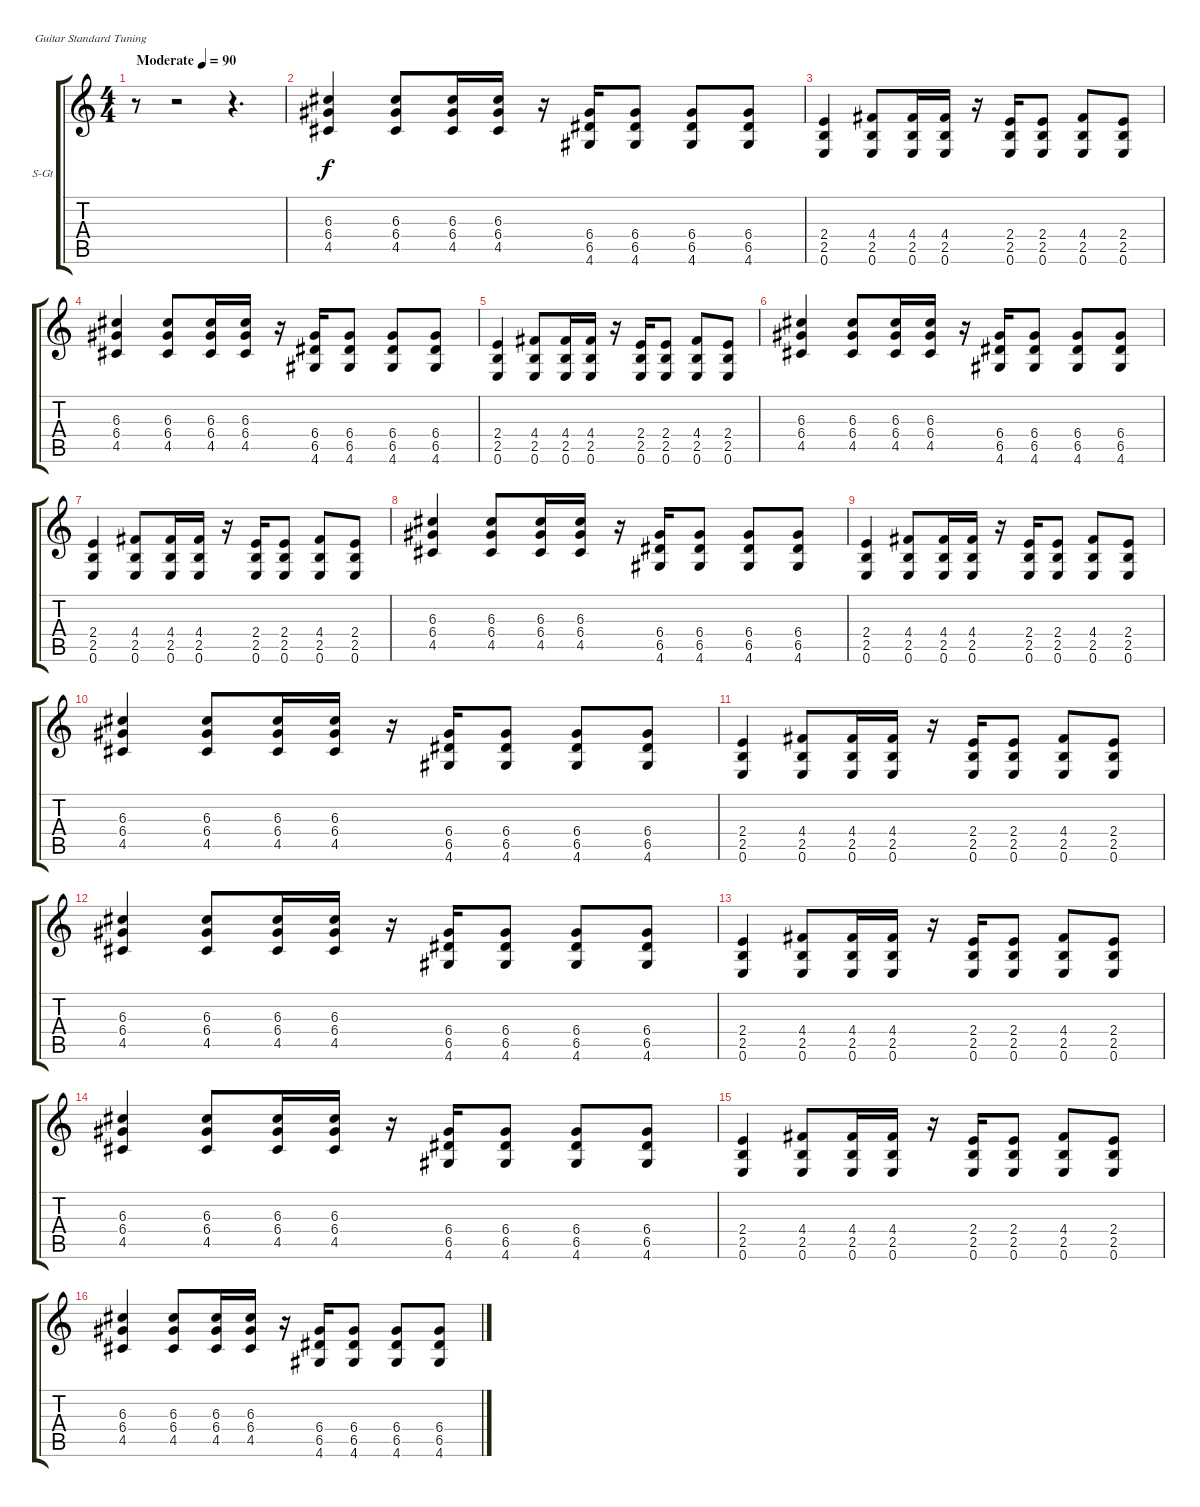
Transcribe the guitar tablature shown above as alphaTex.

\bracketExtendMode groupsimilarinstruments
\firstSystemTrackNameOrientation horizontal
\otherSystemsTrackNameOrientation horizontal
\track ("Гитара" "S-Gt") {instrument acousticguitarsteel}
\staff {score tabs}
\tuning (E4 B3 G3 D3 A2 E2)
\ts (4 4)
\beaming (8 2 2 2 2)
\tempo (90 "Moderate")
\clef g2
\ks c
r.8{dy f instrument acousticguitarsteel} r.2 r.4{d} |
(6.3 6.4 4.5).4 (6.3 6.4 4.5).8 (6.3 6.4 4.5).16 (6.3 6.4 4.5).16 r.16 (6.4 6.5 4.6).16 (6.4 6.5 4.6).8 (6.4 6.5 4.6).8 (6.4 6.5 4.6).8 |
(2.4 2.5 0.6).4 (4.4 2.5 0.6).8 (4.4 2.5 0.6).16 (4.4 2.5 0.6).16 r.16 (2.4 2.5 0.6).16 (2.4 2.5 0.6).8 (4.4 2.5 0.6).8 (2.4 2.5 0.6).8 |
(6.3 6.4 4.5).4 (6.3 6.4 4.5).8 (6.3 6.4 4.5).16 (6.3 6.4 4.5).16 r.16 (6.4 6.5 4.6).16 (6.4 6.5 4.6).8 (6.4 6.5 4.6).8 (6.4 6.5 4.6).8 |
(2.4 2.5 0.6).4 (4.4 2.5 0.6).8 (4.4 2.5 0.6).16 (4.4 2.5 0.6).16 r.16 (2.4 2.5 0.6).16 (2.4 2.5 0.6).8 (4.4 2.5 0.6).8 (2.4 2.5 0.6).8 |
(6.3 6.4 4.5).4 (6.3 6.4 4.5).8 (6.3 6.4 4.5).16 (6.3 6.4 4.5).16 r.16 (6.4 6.5 4.6).16 (6.4 6.5 4.6).8 (6.4 6.5 4.6).8 (6.4 6.5 4.6).8 |
(2.4 2.5 0.6).4 (4.4 2.5 0.6).8 (4.4 2.5 0.6).16 (4.4 2.5 0.6).16 r.16 (2.4 2.5 0.6).16 (2.4 2.5 0.6).8 (4.4 2.5 0.6).8 (2.4 2.5 0.6).8 |
(6.3 6.4 4.5).4 (6.3 6.4 4.5).8 (6.3 6.4 4.5).16 (6.3 6.4 4.5).16 r.16 (6.4 6.5 4.6).16 (6.4 6.5 4.6).8 (6.4 6.5 4.6).8 (6.4 6.5 4.6).8 |
(2.4 2.5 0.6).4 (4.4 2.5 0.6).8 (4.4 2.5 0.6).16 (4.4 2.5 0.6).16 r.16 (2.4 2.5 0.6).16 (2.4 2.5 0.6).8 (4.4 2.5 0.6).8 (2.4 2.5 0.6).8 |
(6.3 6.4 4.5).4 (6.3 6.4 4.5).8 (6.3 6.4 4.5).16 (6.3 6.4 4.5).16 r.16 (6.4 6.5 4.6).16 (6.4 6.5 4.6).8 (6.4 6.5 4.6).8 (6.4 6.5 4.6).8 |
(2.4 2.5 0.6).4 (4.4 2.5 0.6).8 (4.4 2.5 0.6).16 (4.4 2.5 0.6).16 r.16 (2.4 2.5 0.6).16 (2.4 2.5 0.6).8 (4.4 2.5 0.6).8 (2.4 2.5 0.6).8 |
(6.3 6.4 4.5).4 (6.3 6.4 4.5).8 (6.3 6.4 4.5).16 (6.3 6.4 4.5).16 r.16 (6.4 6.5 4.6).16 (6.4 6.5 4.6).8 (6.4 6.5 4.6).8 (6.4 6.5 4.6).8 |
(2.4 2.5 0.6).4 (4.4 2.5 0.6).8 (4.4 2.5 0.6).16 (4.4 2.5 0.6).16 r.16 (2.4 2.5 0.6).16 (2.4 2.5 0.6).8 (4.4 2.5 0.6).8 (2.4 2.5 0.6).8 |
(6.3 6.4 4.5).4 (6.3 6.4 4.5).8 (6.3 6.4 4.5).16 (6.3 6.4 4.5).16 r.16 (6.4 6.5 4.6).16 (6.4 6.5 4.6).8 (6.4 6.5 4.6).8 (6.4 6.5 4.6).8 |
(2.4 2.5 0.6).4 (4.4 2.5 0.6).8 (4.4 2.5 0.6).16 (4.4 2.5 0.6).16 r.16 (2.4 2.5 0.6).16 (2.4 2.5 0.6).8 (4.4 2.5 0.6).8 (2.4 2.5 0.6).8 |
(6.3 6.4 4.5).4 (6.3 6.4 4.5).8 (6.3 6.4 4.5).16 (6.3 6.4 4.5).16 r.16 (6.4 6.5 4.6).16 (6.4 6.5 4.6).8 (6.4 6.5 4.6).8 (6.4 6.5 4.6).8
